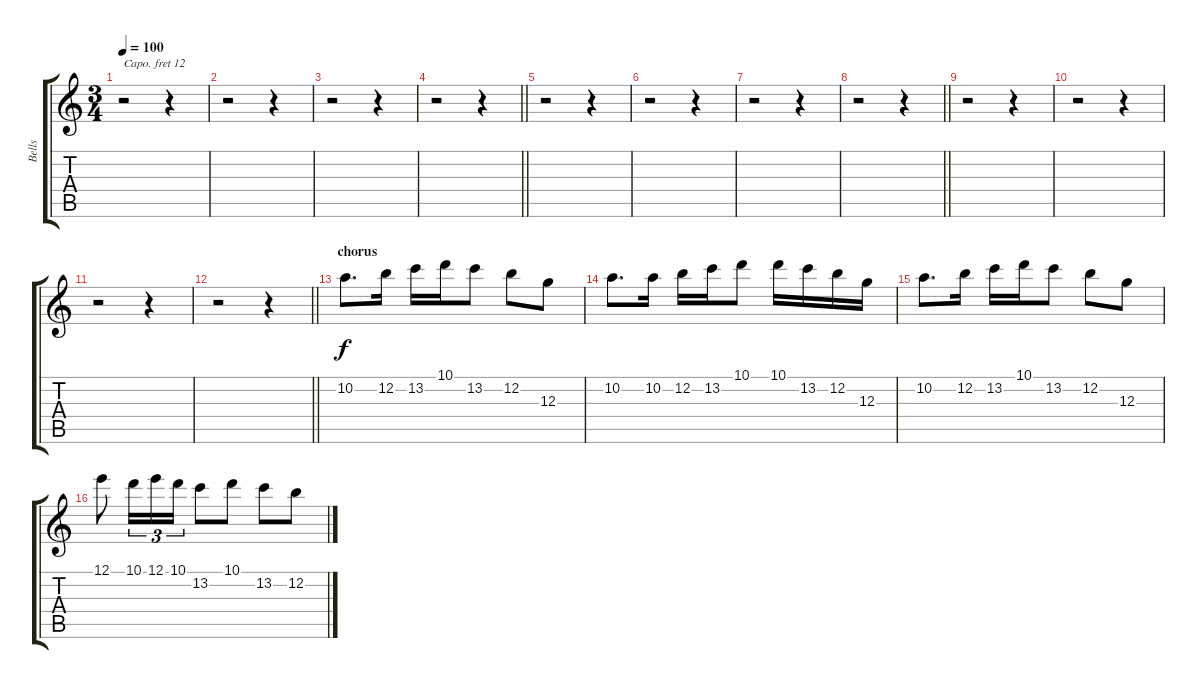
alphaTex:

\track ("Bells" "Bells") {instrument musicbox}
\staff {score tabs}
\capo 12
\tuning (E4 B3 G3 D3 A2 E2) {hide}
\ts (3 4)
\tempo 100
\clef g2
\ks c
r.2{dy f} r.4 |
r.2 r.4 |
r.2 r.4 |
\barLineRight lightlight
r.2 r.4 |
\section ("" "")
r.2 r.4 |
r.2 r.4 |
r.2 r.4 |
\barLineRight lightlight
r.2 r.4 |
r.2 r.4 |
r.2 r.4 |
r.2 r.4 |
\barLineRight lightlight
r.2 r.4 |
\section ("" "chorus")
10.2.8{d} 12.2.16 13.2.16 10.1.16 13.2.8 12.2.8 12.3.8 |
10.2.8{d} 10.2.16 12.2.16 13.2.16 10.1.8 10.1.16 13.2.16 12.2.16 12.3.16 |
10.2.8{d} 12.2.16 13.2.16 10.1.16 13.2.8 12.2.8 12.3.8 |
12.1.8 10.1.16{tu (3 2)} 12.1.16{tu (3 2)} 10.1.16{tu (3 2)} 13.2.8 10.1.8 13.2.8 12.2.8
